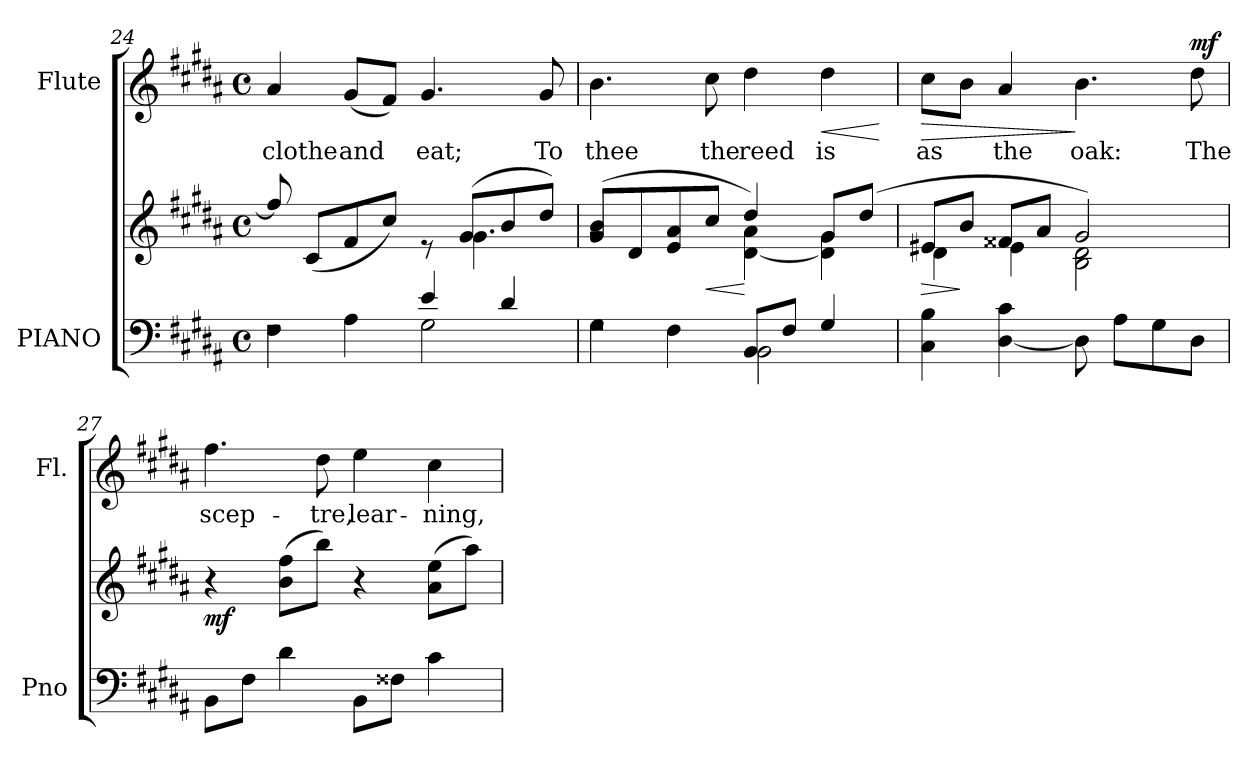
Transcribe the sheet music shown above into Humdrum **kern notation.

**kern	**kern	**dynam	**kern	**text	**dynam
*part2	*part2	*part2	*part1	*part1	*part1
*staff3	*staff2	*staff2/3	*staff1	*staff1	*staff1
*I"PIANO	*	*	*I"Flute	*	*
*I'Pno	*	*	*I'Fl.	*	*
*clefF4	*clefG2	*	*clefG2	*	*
*k[f#c#g#d#a#]	*k[f#c#g#d#a#]	*	*k[f#c#g#d#a#]	*	*
*M4/4	*M4/4	*	*M4/4	*	*
*met(c)	*met(c)	*	*met(c)	*	*
=24	=24	=24	=24	=24	=24
*^	*^	*	*	*	*
!	!	!	!	!	!	!LO:LY:b	!
2rF	4F#\	8ff#/]	8ryy	.	4a#/	clothe	.
*	*	*v	*v	*	*	*	*
.	.	(8c#/L	.	.	.	.
!	!	!	!	!	!LO:LY:b	!
.	4A#\	8f#/	.	(8g#/L	and	.
.	.	8cc#/J)	.	8f#/J)	.	.
!	!	!	!	!	!LO:LY:b	!
4e/	2G#\	8re	.	4.g#/	eat;	.
*	*	*^	*	*	*	*
.	.	(>8g#/L	4.g#\	.	.	.	.
4d#/	.	8b/	.	.	.	.	.
!	!	!	!	!	!	!LO:LY:b	!
.	.	8dd#/J)	.	.	8g#/	To	.
!!LO:LB:g=z
=25	=25	=25	=25	=25	=25	=25	=25
!	!	!	!	!	!	!LO:LY:b	!
2rF	4G#\	(8g#/ 8b/L	2rg	.	4.b\	thee	.
.	.	8d#/	.	.	.	.	.
.	4F#\	8e/ 8a#/	.	.	.	.	.
!	!	!	!	!LO:HP:b	!	!LO:LY:b	!
.	.	8cc#/J	.	<	8cc#\	the	.
!	!	!	!	!	!	!LO:LY:b	!
(>8BB/L	2BB\	4dd#/)	[4d#\ 4a#\	[	4dd#\	reed	.
8F#/J	.	.	.	.	.	.	.
!	!	!	!	!	!	!LO:LY:b	!LO:HP:b
4G#/	.	8g#/L	4d#\] 4g#\	.	4dd#\	is	<
.	.	(8dd#/J	.	.	.	.	.
*v	*v	*	*	*	*	*	*
*	*v	*v	*	*	*	*
.	.	.	.	.	[
=26	=26	=26	=26	=26	=26
!	!	!LO:HP:b	!	!LO:LY:b	!LO:HP:b
*	*^	*	*	*	*
4C#\ 4B\	8e#X/L	4d#\	>	8cc#\L	as	>
.	8b/J	.	]	8b\J	.	.
!	!	!	!	!	!LO:LY:b	!
[4D#\ 4c#\	8f##X/L	4e#\	.	4a#/	the	.
.	8a#/J	.	.	.	.	.
!	!	!	!	!	!LO:LY:b	!
8D#\]	2g#/)	2B\ 2d#\	.	4.b\	oak:	]
8A#\L	.	.	.	.	.	.
8G#\	.	.	.	.	.	.
!	!	!	!	!	!LO:LY:b	!LO:DY:a
8D#\J	.	.	.	8dd#\	The	mf
*	*v	*v	*	*	*	*
=27	=27	=27	=27	=27	=27
!	!	!LO:DY:b	!	!LO:LY:b	!
8BB\L	4r	mf	4.ff#\	scep-	.
8F#\J	.	.	.	.	.
4d#\	(8b\ 8ff#\L	.	.	.	.
!	!	!	!	!LO:LY:b	!
.	8bb\J)	.	8dd#\	-tre,	.
!	!	!	!	!LO:LY:b	!
8BB\L	4r	.	4ee\	lear-	.
8F##X\J	.	.	.	.	.
!	!	!	!	!LO:LY:b	!
4c#\	(8a#\ 8ee\L	.	4cc#\	-ning,	.
.	8aa#\J)	.	.	.	.
=	=	=	=	=	=
*-	*-	*-	*-	*-	*-
